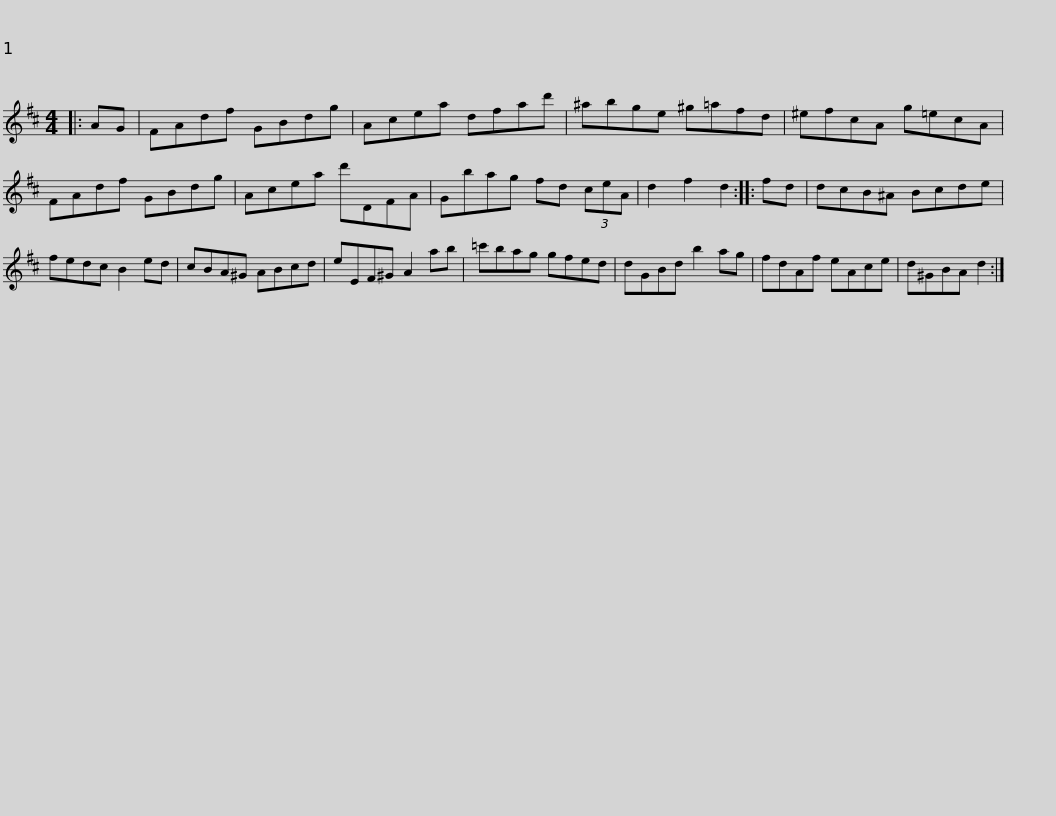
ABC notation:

X:1
L:1/8
M:4/4
I:linebreak $
K:D
V:1 treble
V:1
|: AG | FAdf GBdg | Acea dfad' | ^abge ^g=afd | ^efcA g=ecA |$ %5
 FAdf GBdg | Acea d'DFA | Gbag fd (3ceA | d2 f2 d2 :: fd | %10
 dcB^A Bcde |$ fedc B2 ed | cBA^G ABcd | eEF^G A2 ab | =c'bag gfed | %15
 dGBd b2 ag |$ fdAf eAce | d^GBA d2 :| %18
